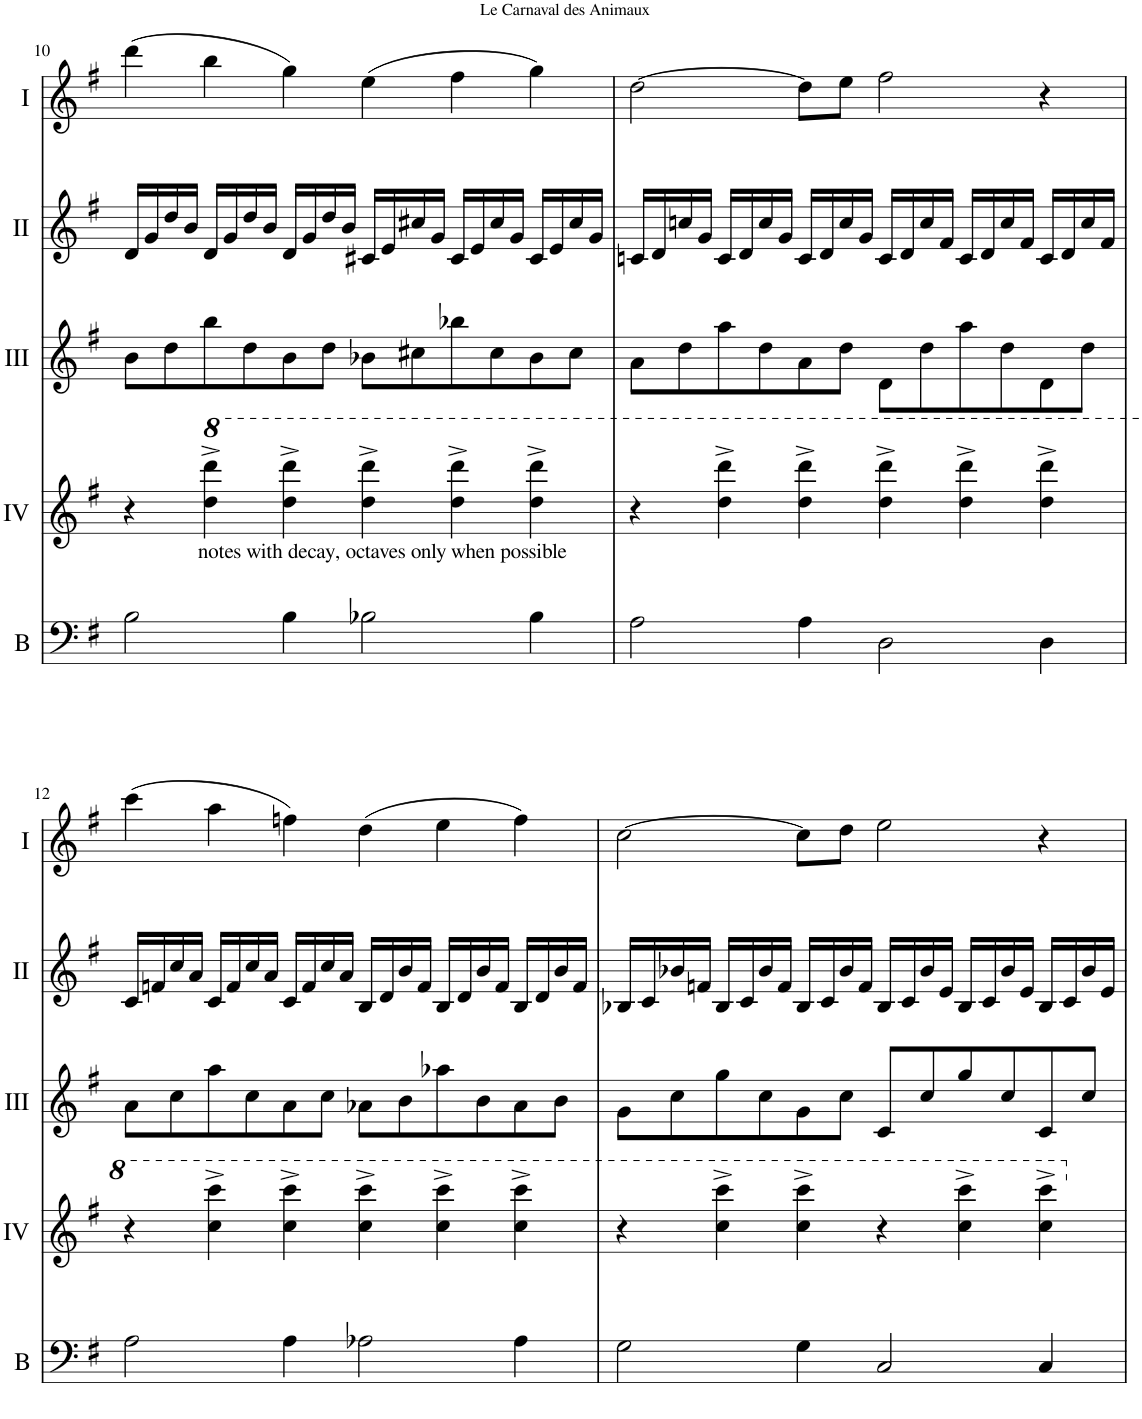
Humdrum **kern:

**kern	**kern	**kern	**kern	**kern
*part5	*part4	*part3	*part2	*part1
*staff5	*staff4	*staff3	*staff2	*staff1
*I"Basson	*I"Acc. 4	*I"Acc. 3	*I"Acc. 2	*I"Acc. 1
*I'B	*	*	*	*
!!LO:PB:g=z
*clefF4	*clefG2	*clefG2	*clefG2	*clefG2
*Trd7c12	*	*Trd7c12	*	*Trd7c12
*k[f#]	*k[f#]	*k[f#]	*k[f#]	*k[f#]
*M6/4	*M6/4	*M6/4	*M6/4	*M6/4
=10	=10	=10	=10	=10
2B\	4r	8b\L	16d/LL	(4ddd\
.	.	.	16g/	.
.	.	8dd\	16dd/	.
.	.	.	16b/JJ	.
*	*8va	*	*	*
!	!LO:TX:b:t=notes with decay, octaves only when possible	!	!	!
.	4ddd\^ 4dddd\^	8bb\	16d/LL	4bb\
.	.	.	16g/	.
.	.	8dd\	16dd/	.
.	.	.	16b/JJ	.
4B\	4ddd\^ 4dddd\^	8b\	16d/LL	4gg\)
.	.	.	16g/	.
.	.	8dd\J	16dd/	.
.	.	.	16b/JJ	.
2B-X\	4ddd\^ 4dddd\^	8b-X\L	16c#X/LL	(4ee\
.	.	.	16e/	.
.	.	8cc#X\	16cc#X/	.
.	.	.	16g/JJ	.
.	4ddd\^ 4dddd\^	8bb-X\	16c#/LL	4ff#\
.	.	.	16e/	.
.	.	8cc#\	16cc#/	.
.	.	.	16g/JJ	.
4B-\	4ddd\^ 4dddd\^	8b-\	16c#/LL	4gg\)
.	.	.	16e/	.
.	.	8cc#\J	16cc#/	.
.	.	.	16g/JJ	.
=11	=11	=11	=11	=11
2A\	4r	8a\L	16cn/LL	[2dd\
.	.	.	16d/	.
.	.	8dd\	16ccn/	.
.	.	.	16g/JJ	.
.	4ddd\^ 4dddd\^	8aa\	16c/LL	.
.	.	.	16d/	.
.	.	8dd\	16cc/	.
.	.	.	16g/JJ	.
4A\	4ddd\^ 4dddd\^	8a\	16c/LL	8dd\L]
.	.	.	16d/	.
.	.	8dd\J	16cc/	8ee\J
.	.	.	16g/JJ	.
2D\	4ddd\^ 4dddd\^	8d\L	16c/LL	2ff#\
.	.	.	16d/	.
.	.	8dd\	16cc/	.
.	.	.	16f#/JJ	.
.	4ddd\^ 4dddd\^	8aa\	16c/LL	.
.	.	.	16d/	.
.	.	8dd\	16cc/	.
.	.	.	16f#/JJ	.
4D\	4ddd\^ 4dddd\^	8d\	16c/LL	4r
.	.	.	16d/	.
.	.	8dd\J	16cc/	.
.	.	.	16f#/JJ	.
!!LO:LB:g=z
=12	=12	=12	=12	=12
2A\	4r	8a\L	16c/LL	(4ccc\
.	.	.	16fn/	.
.	.	8cc\	16cc/	.
.	.	.	16a/JJ	.
.	4ccc\^ 4cccc\^	8aa\	16c/LL	4aa\
.	.	.	16f/	.
.	.	8cc\	16cc/	.
.	.	.	16a/JJ	.
4A\	4ccc\^ 4cccc\^	8a\	16c/LL	4ffn\)
.	.	.	16f/	.
.	.	8cc\J	16cc/	.
.	.	.	16a/JJ	.
2A-X\	4ccc\^ 4cccc\^	8a-X\L	16B/LL	(4dd\
.	.	.	16d/	.
.	.	8b\	16b/	.
.	.	.	16f/JJ	.
.	4ccc\^ 4cccc\^	8aa-X\	16B/LL	4ee\
.	.	.	16d/	.
.	.	8b\	16b/	.
.	.	.	16f/JJ	.
4A-\	4ccc\^ 4cccc\^	8a-\	16B/LL	4ff\)
.	.	.	16d/	.
.	.	8b\J	16b/	.
.	.	.	16f/JJ	.
=13	=13	=13	=13	=13
2G\	4r	8g\L	16B-X/LL	[2cc\
.	.	.	16c/	.
.	.	8cc\	16b-X/	.
.	.	.	16fn/JJ	.
.	4ccc\^ 4cccc\^	8gg\	16B-/LL	.
.	.	.	16c/	.
.	.	8cc\	16b-/	.
.	.	.	16f/JJ	.
4G\	4ccc\^ 4cccc\^	8g\	16B-/LL	8cc\L]
.	.	.	16c/	.
.	.	8cc\J	16b-/	8dd\J
.	.	.	16f/JJ	.
2C/	4r	8c/L	16B-/LL	2ee\
.	.	.	16c/	.
.	.	8cc/	16b-/	.
.	.	.	16e/JJ	.
.	4ccc\^ 4cccc\^	8gg/	16B-/LL	.
.	.	.	16c/	.
.	.	8cc/	16b-/	.
.	.	.	16e/JJ	.
4C/	4ccc\^ 4cccc\^	8c/	16B-/LL	4r
.	.	.	16c/	.
.	.	8cc/J	16b-/	.
.	.	.	16e/JJ	.
*	*X8va	*	*	*
=	=	=	=	=
*-	*-	*-	*-	*-
